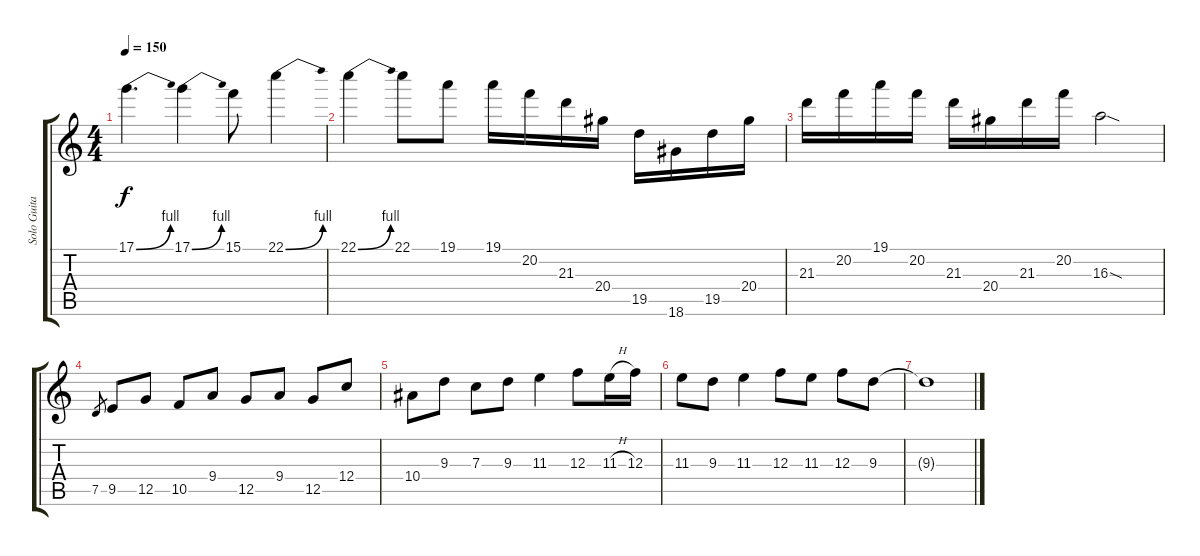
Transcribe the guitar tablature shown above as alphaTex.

\track ("Solo Guitar" "Solo Guita") {instrument distortionguitar}
\staff {score tabs}
\tuning (D4 A3 F3 C3 G2 D2) {hide}
\ts (4 4)
\tempo 150
\clef g2
\ks c
17.1{be (bend 0 0 60 4)}.4{d dy f} 17.1{be (bend 0 0 60 4)}.4 15.1.8 22.1{be (bend 0 0 60 4)}.4 |
22.1{be (bend 0 0 60 4)}.4 22.1.8 19.1.8 19.1.16 20.2.16 21.3.16 20.4.16 19.5.16 18.6.16 19.5.16 20.4.16 |
21.3.16 20.2.16 19.1.16 20.2.16 21.3.16 20.4.16 21.3.16 20.2.16 16.3{sod}.2 |
7.5.8{gr} 9.5.8 12.5.8 10.5.8 9.4.8 12.5.8 9.4.8 12.5.8 12.4.8 |
10.4.8 9.3.8 7.3.8 9.3.8 11.3.4 12.3.8 11.3{h}.16 12.3.16 |
11.3.8 9.3.8 11.3.4 12.3.8 11.3.8 12.3.8 9.3.8 |
9.3{t}.1
